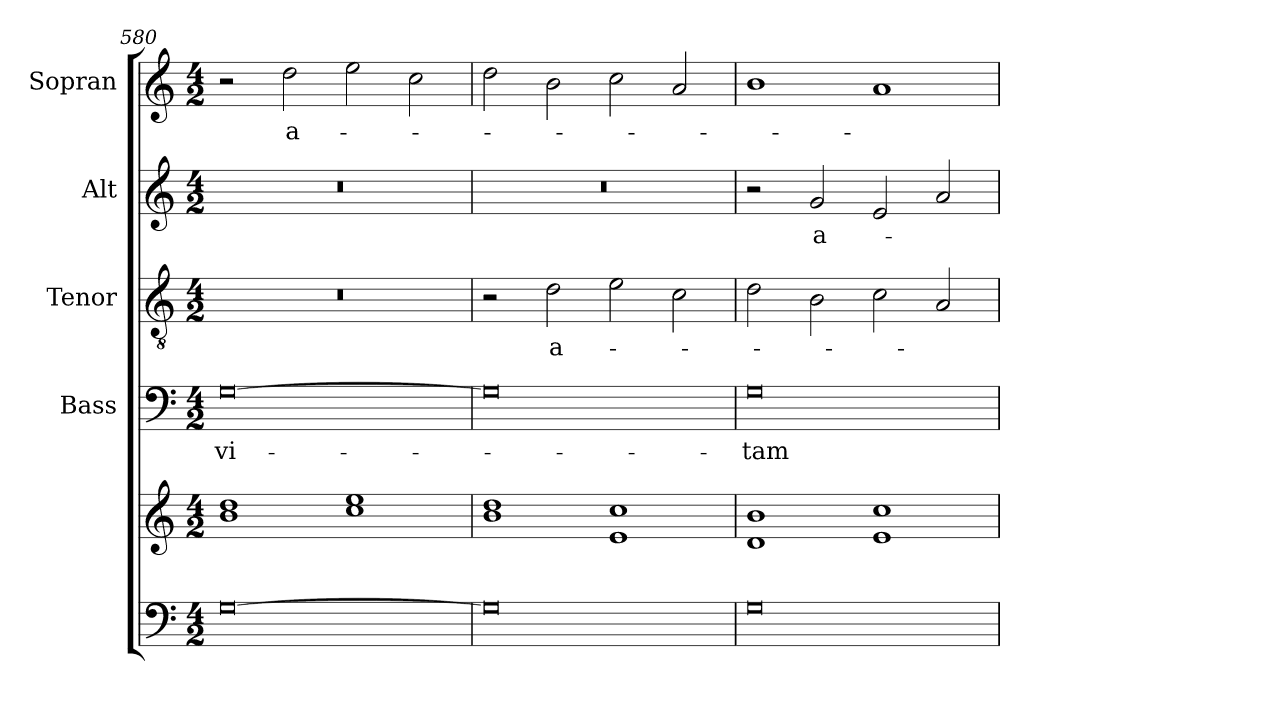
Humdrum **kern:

**kern	**kern	**kern	**text	**kern	**text	**kern	**text	**kern	**text
*part5	*part5	*part4	*part4	*part3	*part3	*part2	*part2	*part1	*part1
*staff6	*staff5	*staff4	*staff4	*staff3	*staff3	*staff2	*staff2	*staff1	*staff1
*	*	*I"Bass	*	*I"Tenor	*	*I"Alt	*	*I"Sopran	*
*	*	*I'B.	*	*I'T.	*	*I'A.	*	*I'S.	*
*clefF4	*clefG2	*clefF4	*	*clefGv2	*	*clefG2	*	*clefG2	*
*k[]	*k[]	*k[]	*	*k[]	*	*k[]	*	*k[]	*
*C:	*C:	*C:	*	*C:	*	*C:	*	*C:	*
*M4/2	*M4/2	*M4/2	*	*M4/2	*	*M4/2	*	*M4/2	*
=580	=580	=580	=580	=580	=580	=580	=580	=580	=580
!	!	!	!LO:LY:b	!	!	!	!	!	!
[0G	1b 1dd	[0G	vi-	0r	.	0r	.	2r	.
!	!	!	!	!	!	!	!	!	!LO:LY:b
.	.	.	.	.	.	.	.	2dd\	a-
.	1cc 1ee	.	.	.	.	.	.	2ee\	.
.	.	.	.	.	.	.	.	2cc\	.
=581	=581	=581	=581	=581	=581	=581	=581	=581	=581
0G]	1b 1dd	0G]	.	2r	.	0r	.	2dd\	.
!	!	!	!	!	!LO:LY:b	!	!	!	!
.	.	.	.	2d\	a-	.	.	2b\	.
.	1e 1cc	.	.	2e\	.	.	.	2cc\	.
.	.	.	.	2c\	.	.	.	2a/	.
=582	=582	=582	=582	=582	=582	=582	=582	=582	=582
!	!	!	!LO:LY:b	!	!	!	!	!	!
0G	1d 1b	0G	-tam	2d\	.	2r	.	1b	.
!	!	!	!	!	!	!	!LO:LY:b	!	!
.	.	.	.	2B\	.	2g/	a-	.	.
.	1e 1cc	.	.	2c\	.	2e/	.	1a	.
.	.	.	.	2A/	.	2a/	.	.	.
=	=	=	=	=	=	=	=	=	=
*-	*-	*-	*-	*-	*-	*-	*-	*-	*-
